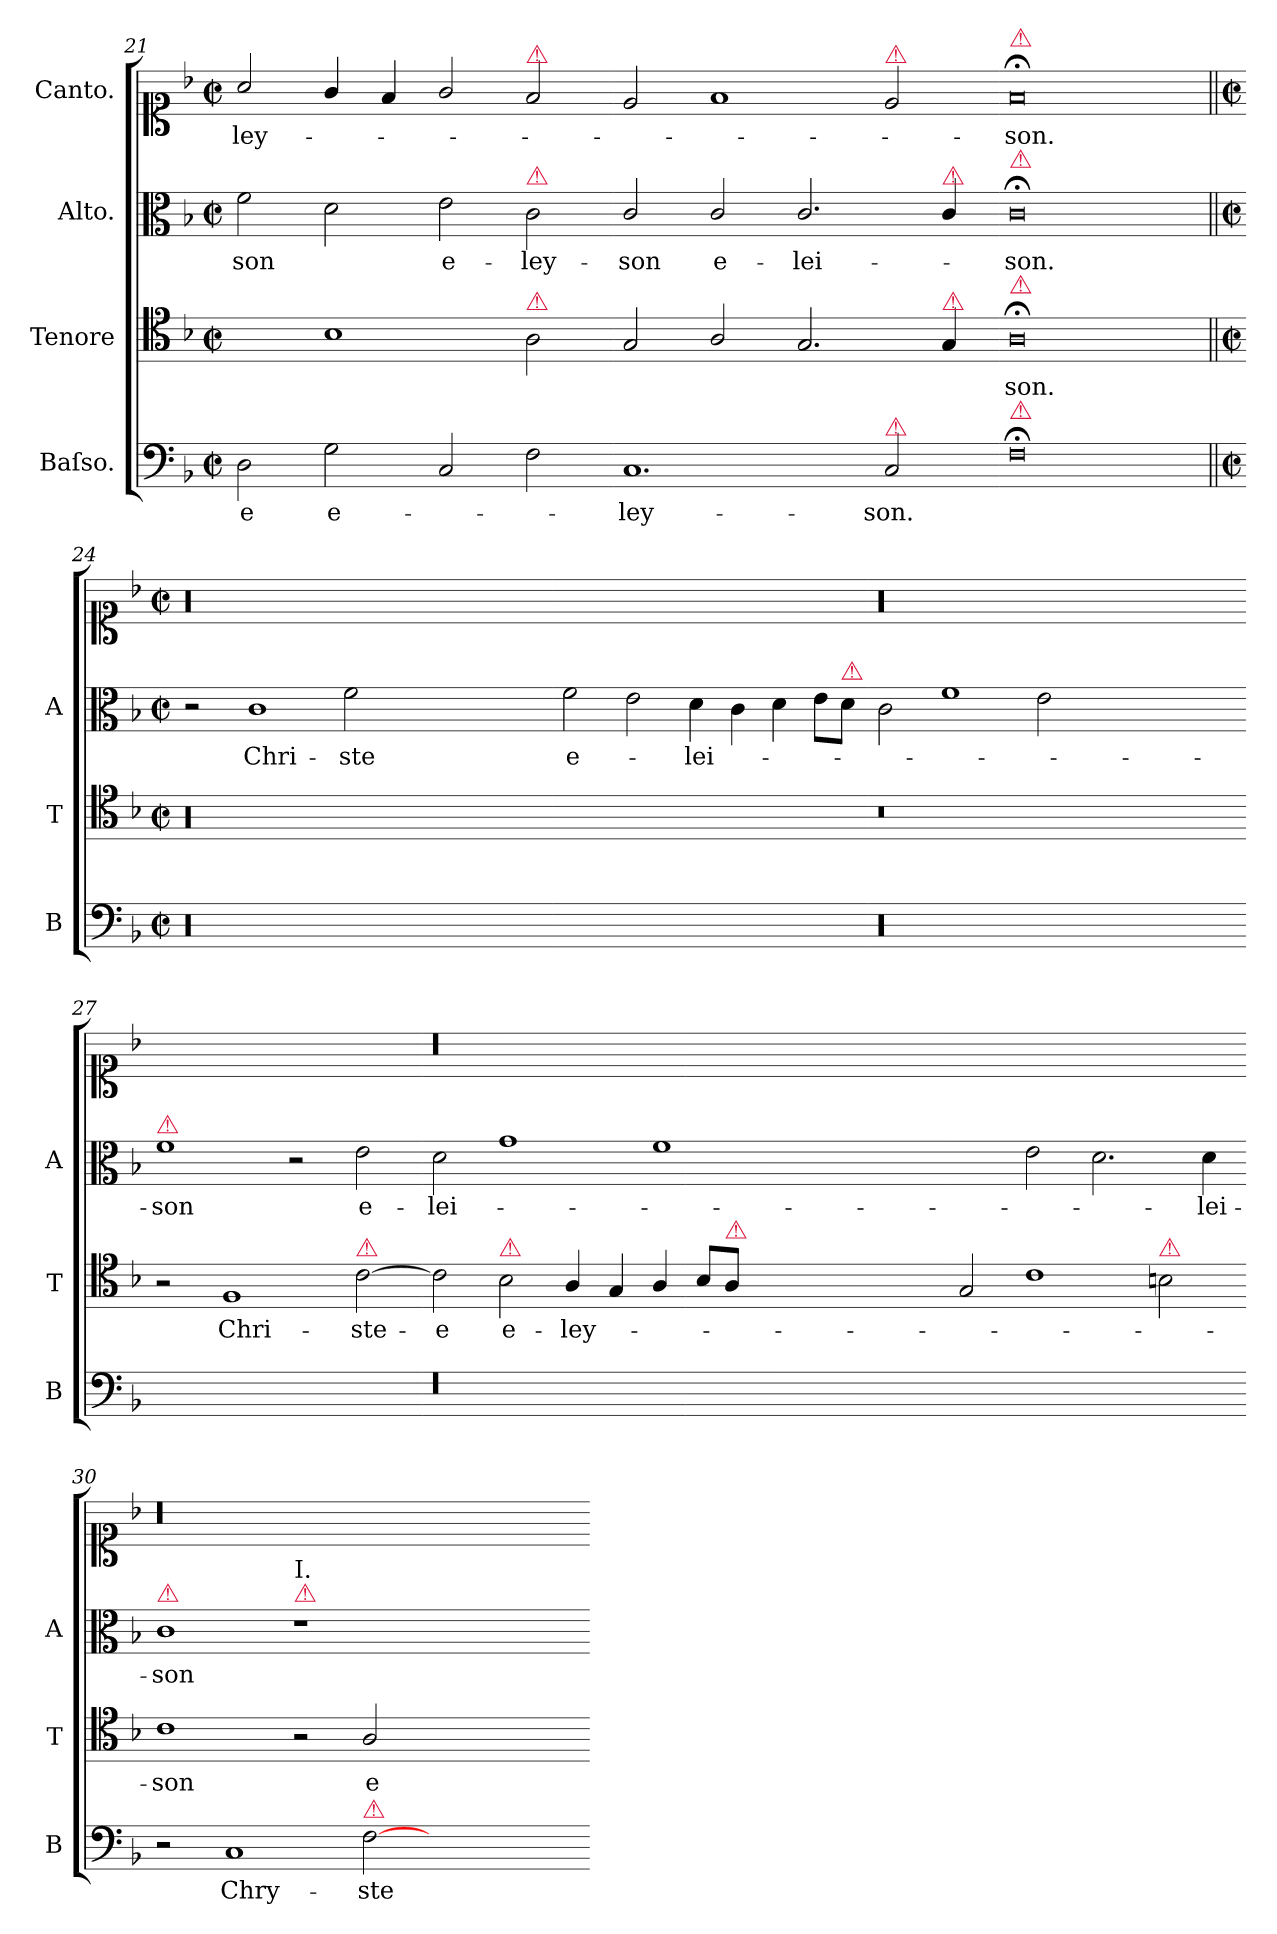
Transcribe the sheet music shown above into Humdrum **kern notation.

**kern	**text	**kern	**text	**kern	**text	**kern	**text
*part4	*part4	*part3	*part3	*part2	*part2	*part1	*part1
*staff4	*staff4	*staff3	*staff3	*staff2	*staff2	*staff1	*staff1
*I"Baſso.	*	*I"Tenore	*	*I"Alto.	*	*I"Canto.	*
*I'B	*	*I'T	*	*I'A	*	*	*
*clefF4	*	*clefC4	*	*clefC3	*	*clefC1	*
*k[b-]	*	*k[b-]	*	*k[b-]	*	*k[b-]	*
*F:	*	*F:	*	*F:	*	*F:	*
*M2/1	*	*M2/1	*	*M2/1	*	*M2/1	*
*met(c|)	*	*met(c|)	*	*met(c|)	*	*met(c|)	*
=21	=21	=21	=21	=21	=21	=21	=21
2D\	-e	2ryy	.	2f\	-son	2a/	-ley-
2G\	e-	1B-	.	2d\	.	4g/	.
.	.	.	.	.	.	4f/	.
2C/	.	.	.	2e\	e-	2g/	.
!	!	!	!	!	!	!LO:TX:a:color=crimson:t=⚠	!
!	!	!	!	!LO:TX:a:color=crimson:t=⚠	!	!	!
!	!	!LO:TX:a:color=crimson:t=⚠	!	!	!	!	!
2F\	.	2A\	.	2c\	-ley-	2f/	.
=22-	=22-	=22-	=22-	=22-	=22-	=22-	=22-
1.C	-ley-	2G/	.	2c/	-son	2e/	.
.	.	2A/	.	2c/	e-	1f	.
.	.	2.G/	.	2.c/	-lei-	.	.
!	!	!	!	!	!	!LO:TX:a:color=crimson:t=⚠	!
!LO:TX:a:color=crimson:t=⚠	!	!	!	!	!	!	!
2C/	-son.	.	.	.	.	2e/	.
!	!	!	!	!LO:TX:a:color=crimson:t=⚠	!	!	!
!	!	!LO:TX:a:color=crimson:t=⚠	!	!	!	!	!
.	.	4G/	.	4c/	.	.	.
=23-	=23-	=23-	=23-	=23-	=23-	=23-	=23-
!	!	!	!	!	!	!LO:TX:a:color=crimson:t=⚠	!
!	!	!	!	!LO:TX:a:color=crimson:t=⚠	!	!	!
!	!	!LO:TX:a:color=crimson:t=⚠	!	!	!	!	!
!LO:TX:a:color=crimson:t=⚠	!	!	!	!	!	!	!
0F;<	.	0A;<	-son.	0c;<	-son.	0f;<	-son.
=24||	=24||	=24||	=24||	=24||	=24||	=24||	=24||
*M2/1	*	*M2/1	*	*M2/1	*	*M2/1	*
*met(c|)	*	*met(c|)	*	*met(c|)	*	*met(c|)	*
00r	.	00r	.	2r	.	00r	.
.	.	.	.	1c	Chri-	.	.
.	.	.	.	2f\	-ste	.	.
.	.	.	.	0ryy	.	.	.
=25-	=25-	=25-	=25-	=25-	=25-	=25-	=25-
0ryy	.	0ryy	.	2f\	e-	0ryy	.
.	.	.	.	2e\	.	.	.
.	.	.	.	4d\	-lei-	.	.
.	.	.	.	4c\	.	.	.
.	.	.	.	4d\	.	.	.
.	.	.	.	8e\L	.	.	.
!	!	!	!	!LO:TX:a:color=crimson:t=⚠	!	!	!
.	.	.	.	8d\J	.	.	.
=26-	=26-	=26-	=26-	=26-	=26-	=26-	=26-
00r	.	0r	.	2c\	.	00r	.
.	.	.	.	1f	.	.	.
.	.	.	.	2e\	.	.	.
.	.	0ryy	.	0ryy	.	.	.
=27-	=27-	=27-	=27-	=27-	=27-	=27-	=27-
!	!	!	!	!LO:TX:a:color=crimson:t=⚠	!	!	!
0ryy	.	2r	.	1f	-son	0ryy	.
.	.	1F	Chri-	.	.	.	.
.	.	.	.	2r	.	.	.
!	!	!LO:TX:a:color=crimson:t=⚠	!	!	!	!	!
.	.	[2c\	-ste-	2e\	e-	.	.
=28-	=28-	=28-	=28-	=28-	=28-	=28-	=28-
00rF	.	2c\]	-e	2d\	-lei-	00rb	.
!	!	!LO:TX:a:color=crimson:t=⚠	!	!	!	!	!
.	.	2B-\	e-	1g	.	.	.
.	.	4A/	-ley-	.	.	.	.
.	.	4G/	.	.	.	.	.
.	.	4A/	.	1f\	.	.	.
.	.	8B-/L	.	.	.	.	.
!	!	!LO:TX:a:color=crimson:t=⚠	!	!	!	!	!
.	.	8A/J	.	.	.	.	.
.	.	0ryy	.	.	.	.	.
.	.	.	.	1.ryy	.	.	.
=29-	=29-	=29-	=29-	=29-	=29-	=29-	=29-
0ryy	.	2G/	.	2ryy	.	0ryy	.
.	.	1c	.	2e\	.	.	.
.	.	.	.	2.d\	.	.	.
!	!	!LO:TX:a:color=crimson:t=⚠	!	!	!	!	!
.	.	2Bn\	.	.	.	.	.
.	.	.	.	4d\	-lei-	.	.
=30-	=30-	=30-	=30-	=30-	=30-	=30-	=30-
!	!	!	!	!LO:TX:a:color=crimson:t=⚠	!	!	!
2r	.	1c	-son	1c	-son	00rb	.
1C	Chry-	.	.	.	.	.	.
!	!	!	!	!LO:TX:a:color=crimson:t=⚠	!	!	!
!	!	!	!	!LO:TX:a:t=I.	!	!	!
.	.	2r	.	1r	.	.	.
!LO:TX:a:color=crimson:t=⚠	!	!	!	!	!	!	!
[2F\	-ste	2A/	e-	.	.	.	.
0ryy	.	0ryy	.	0ryy	.	.	.
=-	=-	=-	=-	=-	=-	=-	=-
*-	*-	*-	*-	*-	*-	*-	*-
